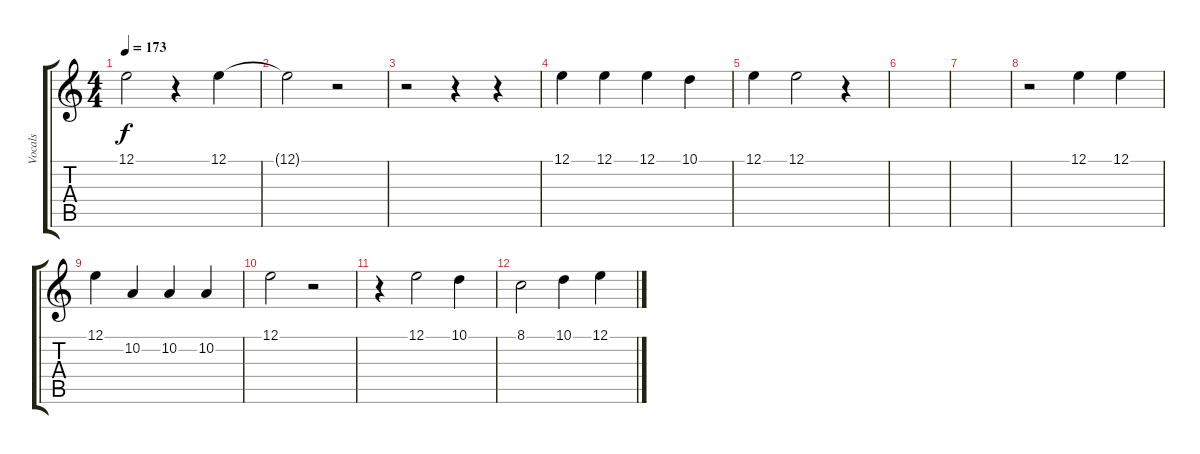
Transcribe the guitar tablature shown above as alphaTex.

\track ("Vocals" "Vocals") {instrument synthvoice}
\staff {score tabs}
\tuning (E4 B3 G3 D3 A2 E2) {hide}
\ts (4 4)
\tempo 173
\clef g2
\ks c
12.1.2{dy f} r.4 12.1.4 |
12.1{t}.2 r.2 |
r.2 r.4 r.4 |
12.1.4 12.1.4 12.1.4 10.1.4 |
12.1.4 12.1.2 r.4 |
|
|
r.2 12.1.4 12.1.4 |
12.1.4 10.2.4 10.2.4 10.2.4 |
12.1.2 r.2 |
r.4 12.1.2 10.1.4 |
8.1.2 10.1.4 12.1.4
